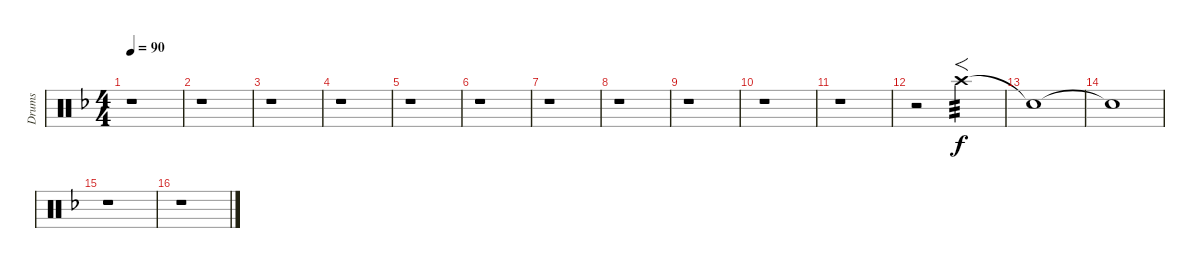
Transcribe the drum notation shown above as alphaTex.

\track ("Drums" "Drums") {instrument percussion}
\staff {score}
\articulation defaults
\ts (4 4)
\tempo 90
\clef neutral
\ks f
r.1{dy f} |
r.1 |
r.1 |
r.1 |
r.1 |
r.1 |
r.1 |
r.1 |
r.1 |
r.1 |
r.1 |
r.2 "Crash high (hit)".2{f tp 3} |
"Snare (hit)"{t}.1 |
"Snare (hit)"{t}.1 |
r.1 |
r.1
